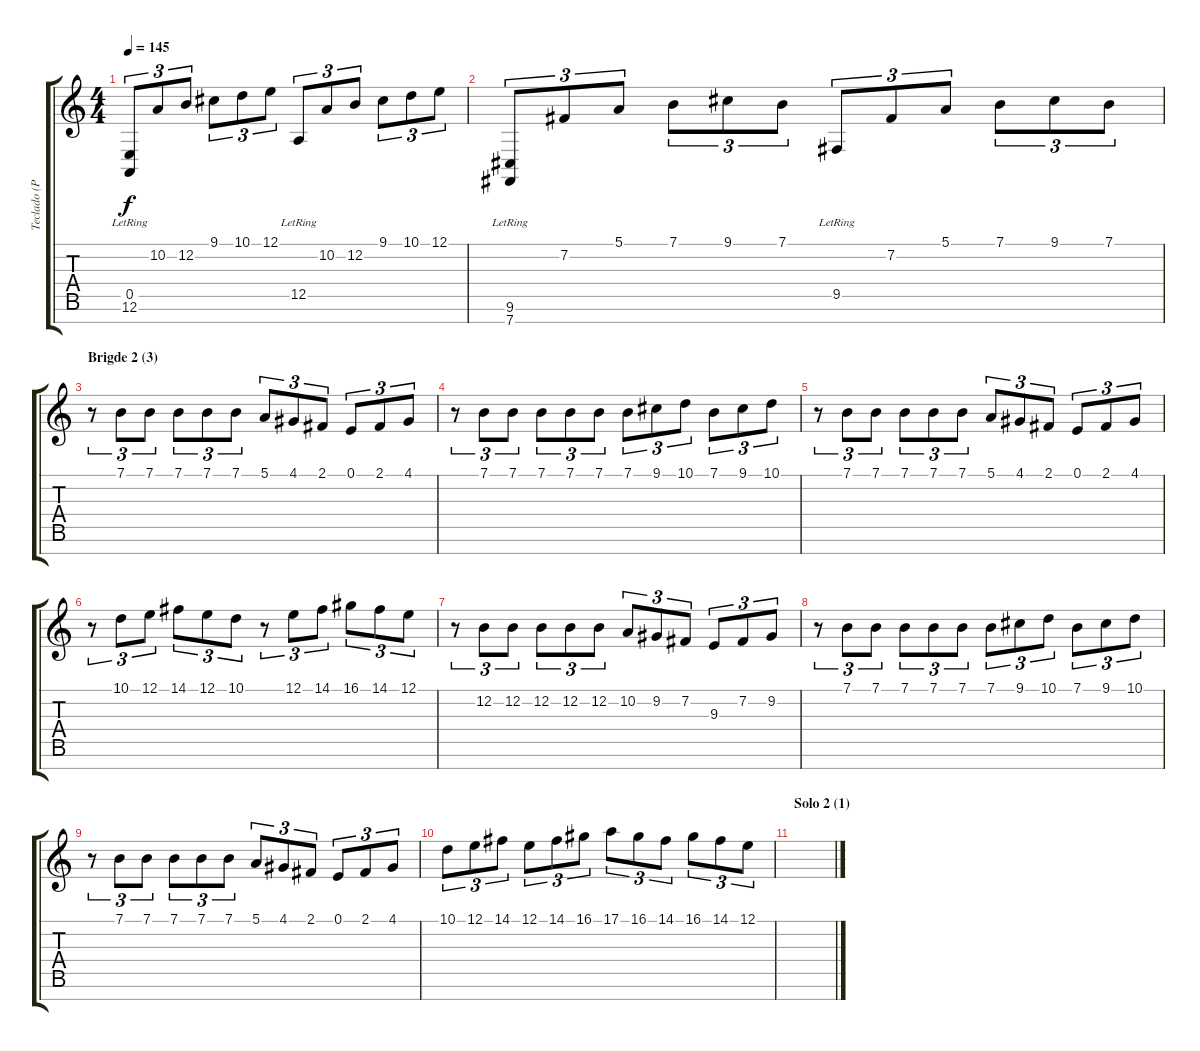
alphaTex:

\track ("Teclado (Punteos)" "Teclado (P") {instrument brightacousticpiano}
\staff {score tabs}
\tuning (E4 B3 G3 D3 A2 E2 B1) {hide}
\ts (4 4)
\tempo 145
\clef g2
\ks c
(0.5{lr} 12.6{lr}).8{tu (3 2) dy f} 10.2.8{tu (3 2)} 12.2.8{tu (3 2)} 9.1.8{tu (3 2)} 10.1.8{tu (3 2)} 12.1.8{tu (3 2)} 12.5{lr}.8{tu (3 2)} 10.2.8{tu (3 2)} 12.2.8{tu (3 2)} 9.1.8{tu (3 2)} 10.1.8{tu (3 2)} 12.1.8{tu (3 2)} |
(9.6{lr} 7.7{lr}).8{tu (3 2)} 7.2.8{tu (3 2)} 5.1.8{tu (3 2)} 7.1.8{tu (3 2)} 9.1.8{tu (3 2)} 7.1.8{tu (3 2)} 9.5{lr}.8{tu (3 2)} 7.2.8{tu (3 2)} 5.1.8{tu (3 2)} 7.1.8{tu (3 2)} 9.1.8{tu (3 2)} 7.1.8{tu (3 2)} |
\section ("" "Brigde 2 (3)")
r.8{tu (3 2) volume 16} 7.1.8{tu (3 2)} 7.1.8{tu (3 2)} 7.1.8{tu (3 2)} 7.1.8{tu (3 2)} 7.1.8{tu (3 2)} 5.1.8{tu (3 2)} 4.1.8{tu (3 2)} 2.1.8{tu (3 2)} 0.1.8{tu (3 2)} 2.1.8{tu (3 2)} 4.1.8{tu (3 2)} |
r.8{tu (3 2)} 7.1.8{tu (3 2)} 7.1.8{tu (3 2)} 7.1.8{tu (3 2)} 7.1.8{tu (3 2)} 7.1.8{tu (3 2)} 7.1.8{tu (3 2)} 9.1.8{tu (3 2)} 10.1.8{tu (3 2)} 7.1.8{tu (3 2)} 9.1.8{tu (3 2)} 10.1.8{tu (3 2)} |
r.8{tu (3 2)} 7.1.8{tu (3 2)} 7.1.8{tu (3 2)} 7.1.8{tu (3 2)} 7.1.8{tu (3 2)} 7.1.8{tu (3 2)} 5.1.8{tu (3 2)} 4.1.8{tu (3 2)} 2.1.8{tu (3 2)} 0.1.8{tu (3 2)} 2.1.8{tu (3 2)} 4.1.8{tu (3 2)} |
r.8{tu (3 2)} 10.1.8{tu (3 2)} 12.1.8{tu (3 2)} 14.1.8{tu (3 2)} 12.1.8{tu (3 2)} 10.1.8{tu (3 2)} r.8{tu (3 2)} 12.1.8{tu (3 2)} 14.1.8{tu (3 2)} 16.1.8{tu (3 2)} 14.1.8{tu (3 2)} 12.1.8{tu (3 2)} |
r.8{tu (3 2)} 12.2.8{tu (3 2)} 12.2.8{tu (3 2)} 12.2.8{tu (3 2)} 12.2.8{tu (3 2)} 12.2.8{tu (3 2)} 10.2.8{tu (3 2)} 9.2.8{tu (3 2)} 7.2.8{tu (3 2)} 9.3.8{tu (3 2)} 7.2.8{tu (3 2)} 9.2.8{tu (3 2)} |
r.8{tu (3 2)} 7.1.8{tu (3 2)} 7.1.8{tu (3 2)} 7.1.8{tu (3 2)} 7.1.8{tu (3 2)} 7.1.8{tu (3 2)} 7.1.8{tu (3 2)} 9.1.8{tu (3 2)} 10.1.8{tu (3 2)} 7.1.8{tu (3 2)} 9.1.8{tu (3 2)} 10.1.8{tu (3 2)} |
r.8{tu (3 2)} 7.1.8{tu (3 2)} 7.1.8{tu (3 2)} 7.1.8{tu (3 2)} 7.1.8{tu (3 2)} 7.1.8{tu (3 2)} 5.1.8{tu (3 2)} 4.1.8{tu (3 2)} 2.1.8{tu (3 2)} 0.1.8{tu (3 2)} 2.1.8{tu (3 2)} 4.1.8{tu (3 2)} |
10.1.8{tu (3 2)} 12.1.8{tu (3 2)} 14.1.8{tu (3 2)} 12.1.8{tu (3 2)} 14.1.8{tu (3 2)} 16.1.8{tu (3 2)} 17.1.8{tu (3 2)} 16.1.8{tu (3 2)} 14.1.8{tu (3 2)} 16.1.8{tu (3 2)} 14.1.8{tu (3 2)} 12.1.8{tu (3 2)} |
\section ("" "Solo 2 (1)")
